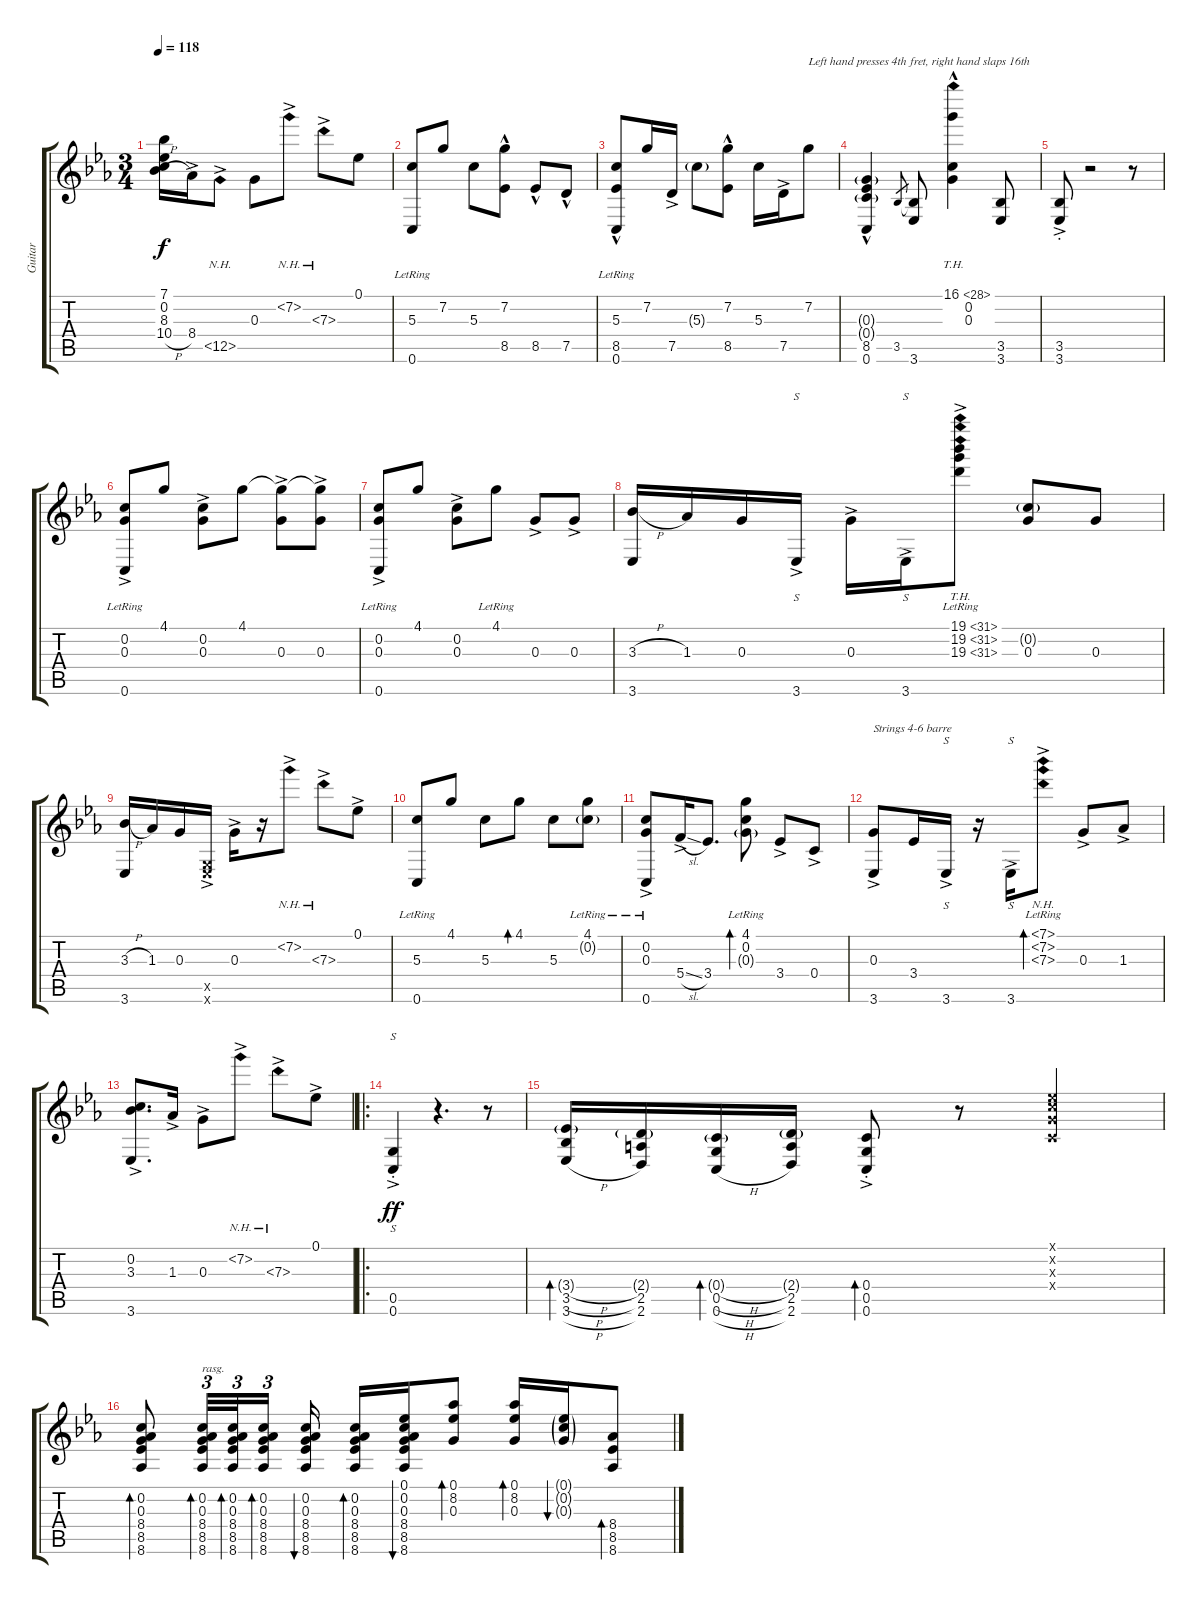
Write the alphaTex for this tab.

\track ("Guitar" "Guitar") {instrument acousticguitarsteel}
\staff {score tabs}
\tuning (Eb4 C4 G3 C3 G2 C2) {hide}
\ts (3 4)
\tempo 118
\clef g2
\ks cminor
(7.1 0.2 8.3 10.4{h}).16{dy f} 8.4{ac}.16 12.5{nh ac}.8 0.3.8 7.2{nh ac}.8 7.3{nh ac}.8 0.1.8 |
(5.3 0.6{lr}).8 7.2.8 5.3.8 (7.2 8.5{hac}).8 8.5{hac}.8 7.5{hac}.8 |
(5.3 8.5{hac} 0.6{lr}).8 7.2.16 7.5{ac}.16 5.3{g}.8 (7.2 8.5{hac}).8 5.3.16 7.5{ac}.16 7.2.8{txt "Left hand presses 4th fret, right hand slaps 16th "} |
(0.3{g} 0.4{g} 8.5{hac} 0.6).4 3.5.8{gr} (3.5{t} 3.6).8 (16.1{th 12 hac} 0.2 0.3).4 (3.5 3.6).8 |
(3.5{ac} 3.6{ac st}).8 r.2 r.8 |
(0.2 0.3{ac} 0.6{lr}).8 4.1.8 (0.2 0.3{ac}).8 4.1.8 (4.1{t} 0.3{ac}).8 (4.1{t} 0.3{ac}).8 |
(0.2 0.3{ac} 0.6{lr}).8 4.1.8 (0.2 0.3{ac}).8 4.1{lr}.8 0.3{ac}.8 0.3{ac}.8 |
(3.3{h} 3.6).16 1.3.16 0.3.16 3.6{ac}.16{s} 0.3{ac}.16 3.6{ac}.16{s} (19.1{th 12 ac lr} 19.2{th 12 ac} 19.3{th 12 ac}).8 (0.2{g} 0.3).8 0.3.8 |
(3.3{h} 3.6).16 1.3.16 0.3.16 (0.5{x} 3.6{ac x}).16 0.3{ac}.16 r.16 7.2{nh ac}.8 7.3{nh ac}.8 0.1{ac}.8 |
(5.3 0.6{lr}).8 4.1.8 5.3.8 4.1.8{bd 30} 5.3.8 (4.1{lr} 0.2{g}).8 |
(0.2 0.3{ac} 0.6{lr}).8 5.4{sl ac}.16 3.4.8{d} (4.1{lr} 0.2{lr} 0.3{g lr}).8{bd 30} 3.4{ac}.8 0.4{ac}.8 |
(0.3{ac} 3.6).8{txt "Strings 4-6 barre"} 3.4.16 3.6{ac}.16{s} r.16 3.6{ac}.16{s} (7.1{nh ac lr} 7.2{nh ac} 7.3{nh ac}).8{bd 30} 0.3{ac}.8 1.3{ac}.8 |
(0.2 3.3{ac} 3.6).8{d} 1.3{ac}.16 0.3{ac}.8 7.2{nh ac}.8 7.3{nh ac}.8 0.1{ac}.8 |
\ro
(0.5{ac st} 0.6{ac st}).4{s dy ff} r.4{d} r.8 |
(3.4{h g} 3.5{h} 3.6{h}).16{bd 30} (2.4{g} 2.5 2.6).16 (0.4{h g} 0.5{h} 0.6{h}).16{bd 30} (2.4{g} 2.5 2.6).16 (0.4{ac st} 0.5{ac st} 0.6{ac st}).8{bd 30} r.8 (0.1{x} 0.2{x} 0.3{x} 0.4{x}).4 |
(0.2 0.3 8.4 8.5 8.6).8{bd 30} (0.2 0.3 8.4 8.5 8.6).32{tu (3 2) bd 30 txt "rasg."} (0.2 0.3 8.4 8.5 8.6).32{tu (3 2) bd 30} (0.2 0.3 8.4 8.5 8.6).16{tu (3 2) bd 30} (0.2 0.3 8.4 8.5 8.6).16{bu 30} (0.2 0.3 8.4 8.5 8.6).16{bd 30} (0.1 0.2 0.3 8.4 8.5 8.6).16{bu 30} (0.1 8.2 0.3).8{bd 30} (0.1 8.2 0.3).16{bd 30} (0.1{g} 0.2{g} 0.3{g}).16{bu 30} (8.4 8.5 8.6).8{bd 30}
